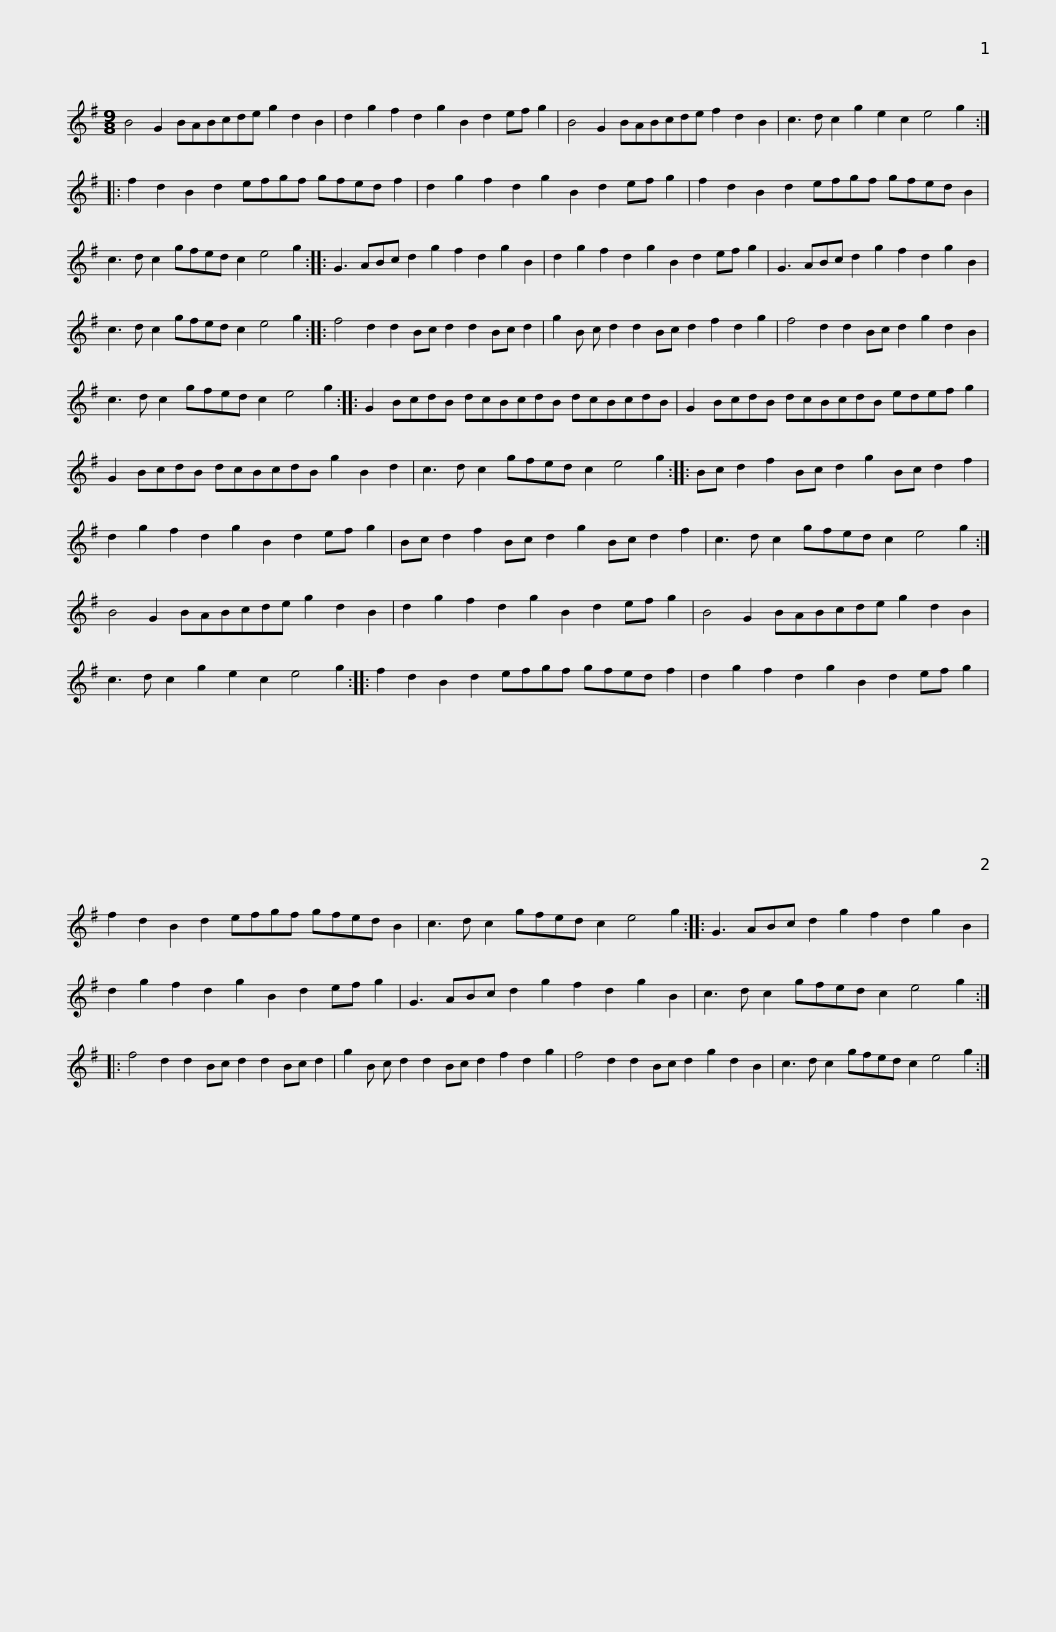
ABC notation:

X:1
L:1/8
M:9/8
I:linebreak $
K:G
V:1 treble
V:1
 B4 G2 BABcde g2 d2 B2 | d2 g2 f2 d2 g2 B2 d2 ef g2 | B4 G2 BABcde f2 d2 B2 |$ c3 d c2 g2 e2 c2 e4 g2 :: f2 d2 B2 d2 efgf gfed f2 | %5
 d2 g2 f2 d2 g2 B2 d2 ef g2 |$ f2 d2 B2 d2 efgf gfed B2 | c3 d c2 gfed c2 e4 g2 :: G3 ABc d2 g2 f2 d2 g2 B2 |$ d2 g2 f2 d2 g2 B2 d2 ef g2 | %10
 G3 ABc d2 g2 f2 d2 g2 B2 | c3 d c2 gfed c2 e4 g2 ::$ f4 d2 d2 Bc d2 d2 Bc d2 | g2 B c d2 d2 Bc d2 f2 d2 g2 | f4 d2 d2 Bc d2 g2 d2 B2 |$ %15
 c3 d c2 gfed c2 e4 g2 :: G2 BcdB dcBcdB dcBcdB |$ G2 BcdB dcBcdB edef g2 | G2 BcdB dcBcdB g2 B2 d2 | c3 d c2 gfed c2 e4 g2 ::$ %20
 Bc d2 f2 Bc d2 g2 Bc d2 f2 | d2 g2 f2 d2 g2 B2 d2 ef g2 | Bc d2 f2 Bc d2 g2 Bc d2 f2 |$ c3 d c2 gfed c2 e4 g2 :| B4 G2 BABcde g2 d2 B2 | %25
 d2 g2 f2 d2 g2 B2 d2 ef g2 |$ B4 G2 BABcde g2 d2 B2 | c3 d c2 g2 e2 c2 e4 g2 :: f2 d2 B2 d2 efgf gfed f2 |$ d2 g2 f2 d2 g2 B2 d2 ef g2 | %30
 f2 d2 B2 d2 efgf gfed B2 | c3 d c2 gfed c2 e4 g2 ::$ G3 ABc d2 g2 f2 d2 g2 B2 | d2 g2 f2 d2 g2 B2 d2 ef g2 | G3 ABc d2 g2 f2 d2 g2 B2 |$ %35
 c3 d c2 gfed c2 e4 g2 :: f4 d2 d2 Bc d2 d2 Bc d2 | g2 B c d2 d2 Bc d2 f2 d2 g2 |$ f4 d2 d2 Bc d2 g2 d2 B2 | c3 d c2 gfed c2 e4 g2 :| %40
